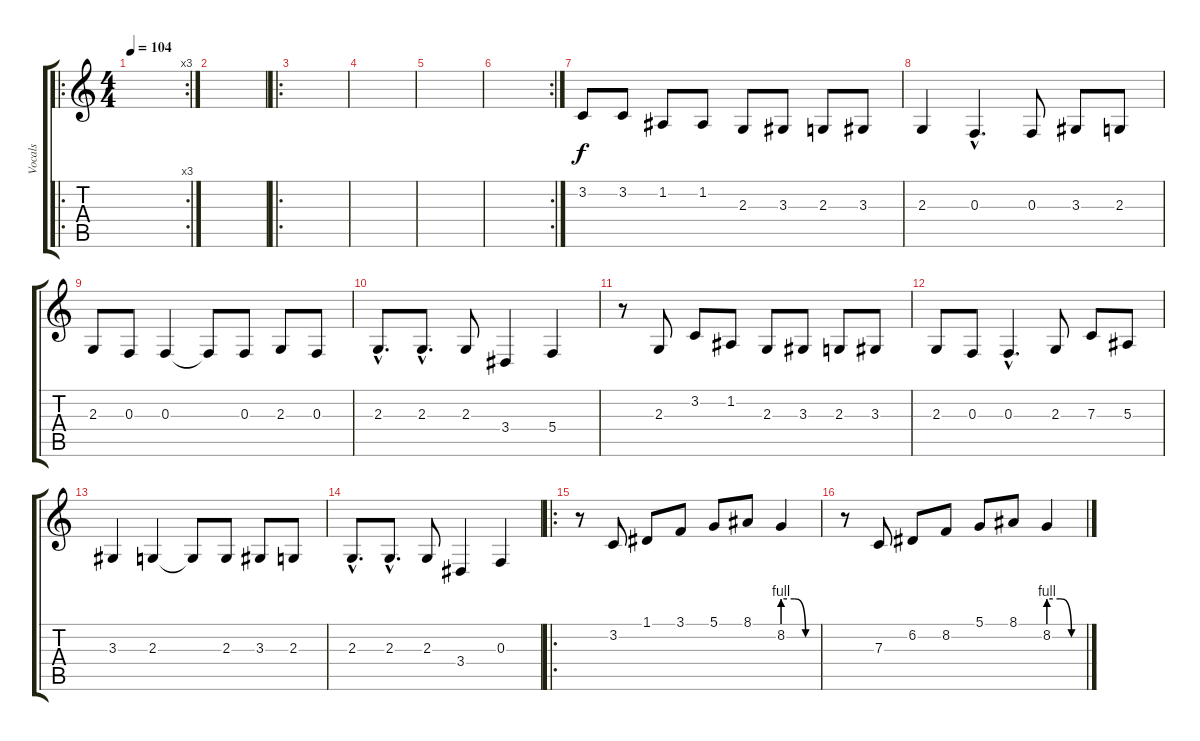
\track ("Vocals" "Vocals") {instrument lead2sawtooth}
\staff {score tabs}
\tuning (D4 A3 F3 C3 G2 C2) {hide}
\ro
\rc 3
\ts (4 4)
\tempo 104
\clef g2
\ks c
|
|
\ro
|
|
|
\rc 2
|
3.2.8 3.2.8 1.2.8 1.2.8 2.3.8 3.3.8 2.3.8 3.3.8 |
2.3.4 0.3{hac}.4{d} 0.3.8 3.3.8 2.3.8 |
2.3.8 0.3.8 0.3.4 0.3{t}.8 0.3.8 2.3.8 0.3.8 |
2.3{hac}.8{d} 2.3{hac}.8{d} 2.3.8 3.4.4 5.4.4 |
r.8 2.3.8 3.2.8 1.2.8 2.3.8 3.3.8 2.3.8 3.3.8 |
2.3.8 0.3.8 0.3{hac}.4{d} 2.3.8 7.3.8 5.3.8 |
3.3.4 2.3.4 2.3{t}.8 2.3.8 3.3.8 2.3.8 |
2.3{hac}.8{d} 2.3{hac}.8{d} 2.3.8 3.4.4 0.3.4 |
\ro
r.8 3.2.8 1.1.8 3.1.8 5.1.8 8.1.8 8.2{be (custom 0 4 20 4 40 0 60 0)}.4 |
r.8 7.3.8 6.2.8 8.2.8 5.1.8 8.1.8 8.2{be (custom 0 4 20 4 40 0 60 0)}.4
